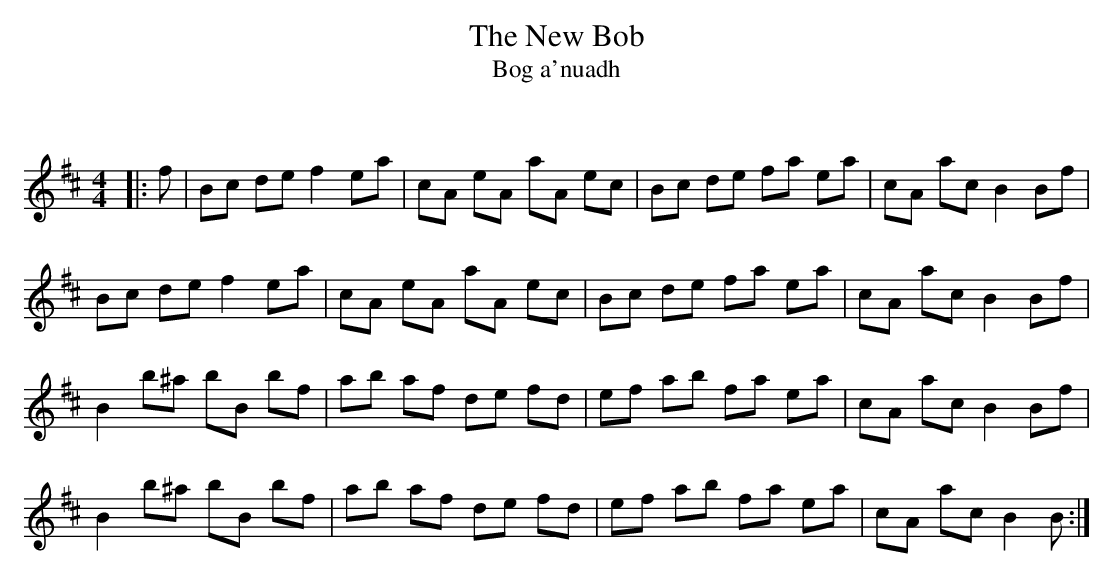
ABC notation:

X:1
T: The New Bob
T: Bog a'nuadh
C:
Q: 232
K:Bm
M:4/4
L:1/8
|:f|Bc de f2 ea|cA eA aA ec|Bc de fa ea|cA ac B2 Bf|
Bc de f2 ea|cA eA aA ec|Bc de fa ea|cA ac B2 Bf|
B2 b^a bB bf|ab af de fd|ef ab fa ea|cA ac B2 Bf|
B2 b^a bB bf|ab af de fd|ef ab fa ea|cA ac B2 B:|
